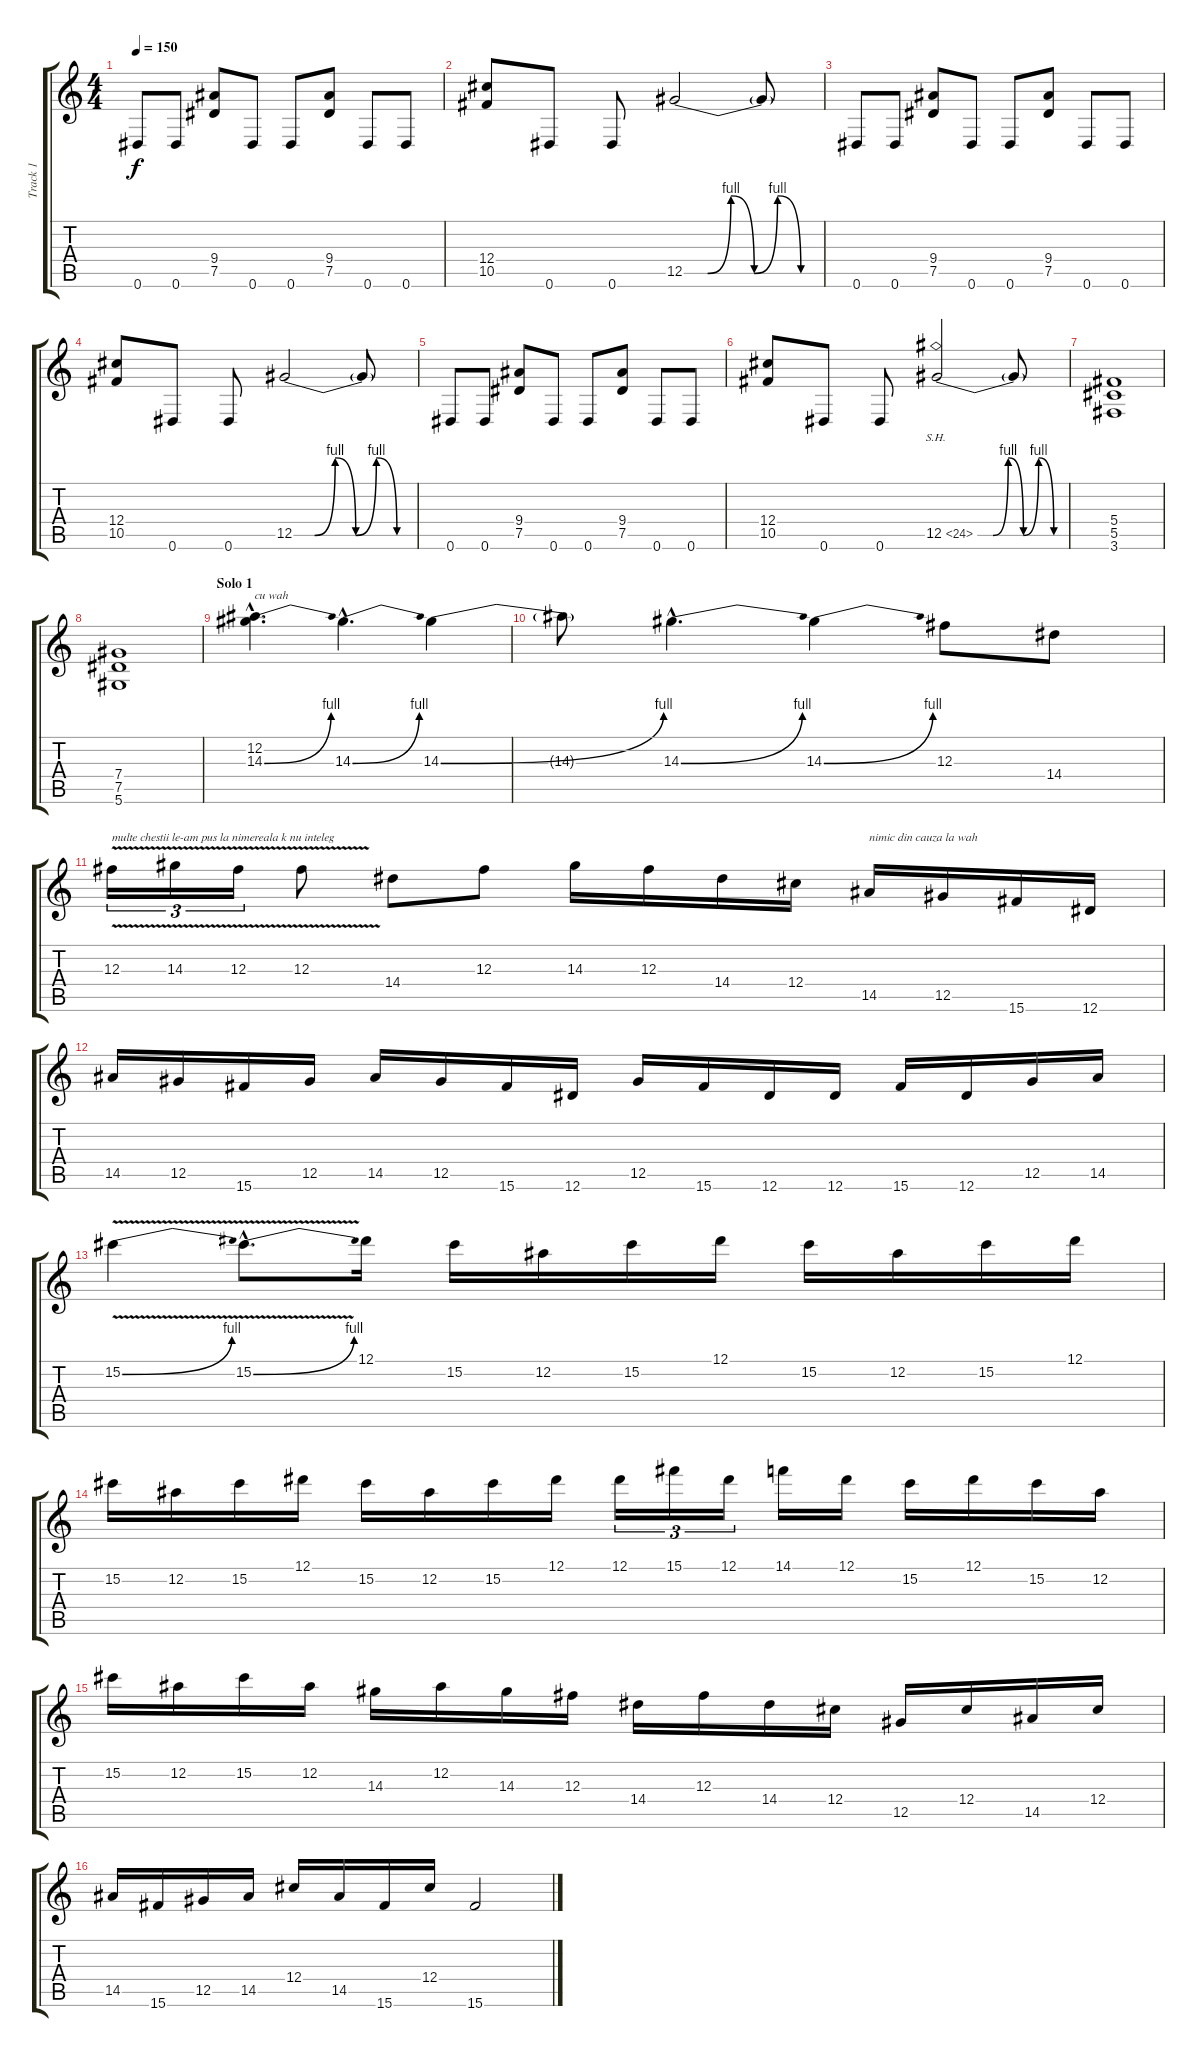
\track ("Track 1" "Track 1") {instrument distortionguitar}
\staff {score tabs}
\tuning (Eb4 Bb3 Gb3 Db3 Ab2 Eb2) {hide}
\ts (4 4)
\tempo 150
\clef g2
\ks c
0.6.8{dy f} 0.6.8 (9.4 7.5).8 0.6.8 0.6.8 (9.4 7.5).8 0.6.8 0.6.8 |
(12.4 10.5).8 0.6.8 0.6.8 12.5{be (custom 0 0 10 0 20 4 30 0 40 4 50 0 60 0)}.2 12.5{t}.8 |
0.6.8 0.6.8 (9.4 7.5).8 0.6.8 0.6.8 (9.4 7.5).8 0.6.8 0.6.8 |
(12.4 10.5).8 0.6.8 0.6.8 12.5{be (custom 0 0 10 0 20 4 30 0 40 4 50 0 60 0)}.2 12.5{t}.8 |
0.6.8 0.6.8 (9.4 7.5).8 0.6.8 0.6.8 (9.4 7.5).8 0.6.8 0.6.8 |
(12.4 10.5).8 0.6.8 0.6.8 12.5{be (custom 0 0 10 0 20 4 30 0 40 4 50 0 60 0) sh 12}.2 12.5{t}.8 |
(5.4 5.5 3.6).1 |
(7.4 7.5 5.6).1 |
\section ("" "Solo 1")
(12.2{hac} 14.3{be (bend 0 0 60 4) hac}).4{d txt "cu wah" volume 16 instrument overdrivenguitar} 14.3{be (bend 0 0 60 4) hac}.4{d} 14.3{be (bend 0 0 60 4)}.4 |
14.3{t}.8 14.3{be (bend 0 0 60 4) hac}.4{d} 14.3{be (bend 0 0 60 4)}.4 12.3.8 14.4.8 |
12.3{v}.16{tu (3 2) txt "multe chestii le-am pus la nimereala k nu inteleg"} 14.3{v}.16{tu (3 2)} 12.3{v}.16{tu (3 2)} 12.3{v}.8 14.4.8 12.3.8 14.3.16 12.3.16 14.4.16 12.4.16 14.5.16{txt "nimic din cauza la wah"} 12.5.16 15.6.16 12.6.16 |
14.5.16 12.5.16 15.6.16 12.5.16 14.5.16 12.5.16 15.6.16 12.6.16 12.5.16 15.6.16 12.6.16 12.6.16 15.6.16 12.6.16 12.5.16 14.5.16 |
15.2{be (bend 0 0 60 4) v}.4 15.2{be (bend 0 0 60 4) v hac}.8{d} 12.1.16 15.2.16 12.2.16 15.2.16 12.1.16 15.2.16 12.2.16 15.2.16 12.1.16 |
15.2.16 12.2.16 15.2.16 12.1.16 15.2.16 12.2.16 15.2.16 12.1.16 12.1.16{tu (3 2)} 15.1.16{tu (3 2)} 12.1.16{tu (3 2)} 14.1.16 12.1.16 15.2.16 12.1.16 15.2.16 12.2.16 |
15.2.16 12.2.16 15.2.16 12.2.16 14.3.16 12.2.16 14.3.16 12.3.16 14.4.16 12.3.16 14.4.16 12.4.16 12.5.16 12.4.16 14.5.16 12.4.16 |
14.5.16 15.6.16 12.5.16 14.5.16 12.4.16 14.5.16 15.6.16 12.4.16 15.6.2
